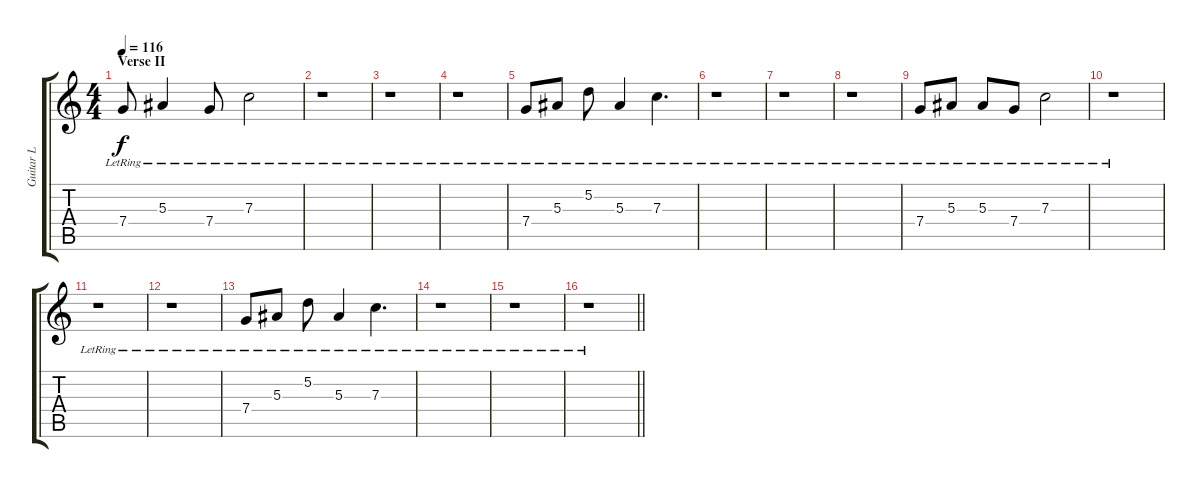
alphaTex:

\track ("Guitar L" "Guitar L") {instrument distortionguitar}
\staff {score tabs}
\tuning (D4 A3 F3 C3 G2 C2) {hide}
\ts (4 4)
\section ("" "Verse II")
\tempo 116
\clef g2
\ks c
7.4{lr}.8{dy f instrument electricguitarclean} 5.3{lr}.4 7.4{lr}.8 7.3{lr}.2 |
r.1 |
r.1 |
r.1 |
7.4{lr}.8 5.3{lr}.8 5.2{lr}.8 5.3{lr}.4 7.3{lr}.4{d} |
r.1 |
r.1 |
r.1 |
7.4{lr}.8 5.3{lr}.8 5.3{lr}.8 7.4{lr}.8 7.3{lr}.2 |
r.1 |
r.1 |
r.1 |
7.4{lr}.8 5.3{lr}.8 5.2{lr}.8 5.3{lr}.4 7.3{lr}.4{d} |
r.1 |
r.1 |
\barLineRight lightlight
r.1
